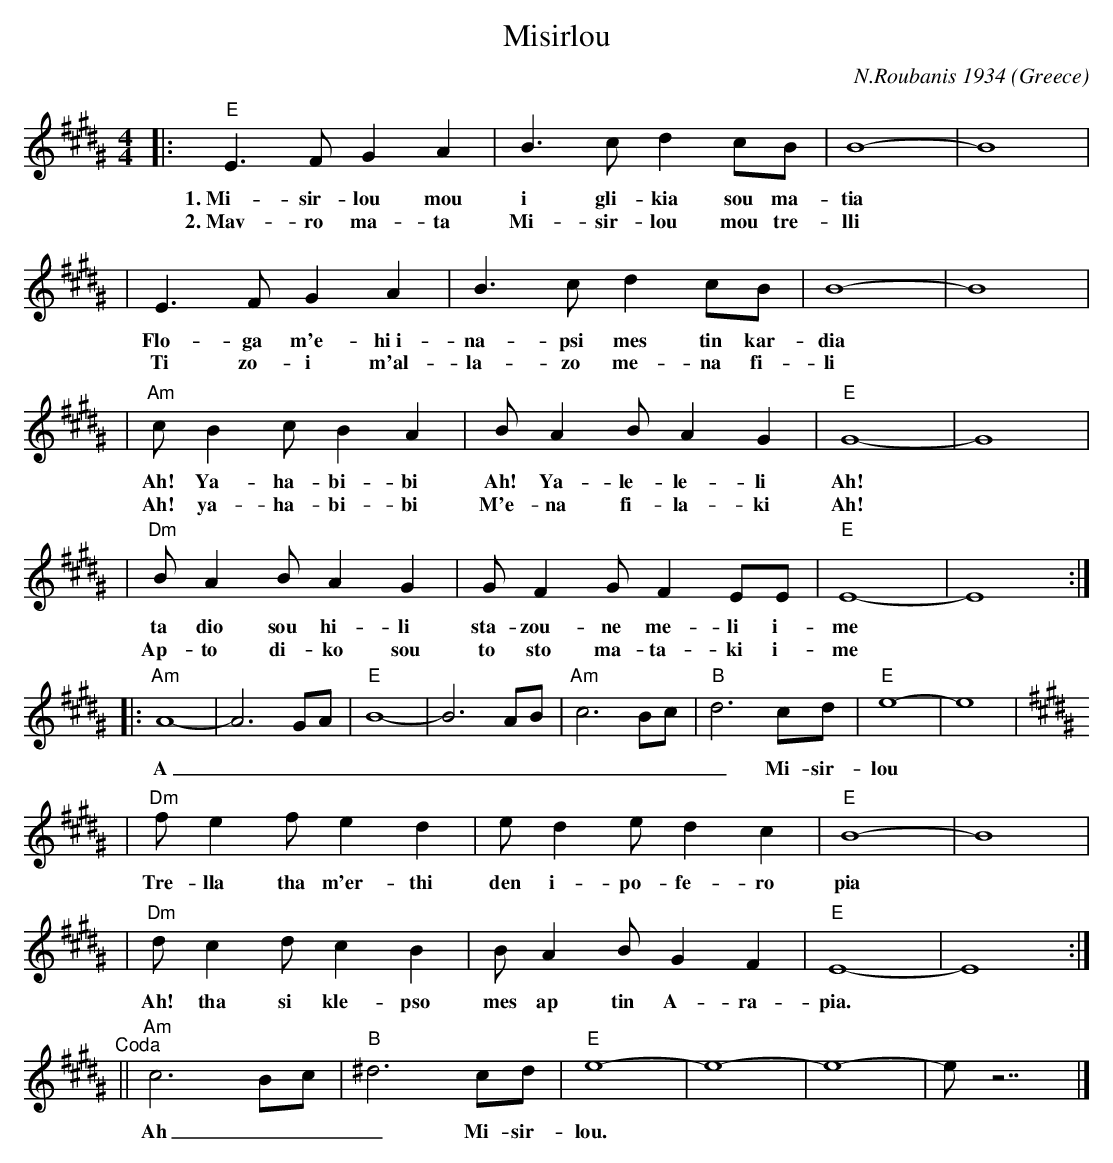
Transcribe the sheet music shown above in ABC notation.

X:1
T: Misirlou
C: N.Roubanis 1934
O: Greece
M: 4/4
L: 1/8
K: E^d^G
|: "E"E3 F G2 A2 | B3c d2cB | B8- | B8 |
w: 1.~Mi-sir-lou mou i gli-kia sou ma-tia
w: 2.~Mav-ro ma-ta Mi-sir-lou mou tre-lli
| E3F G2A2 | B3c d2cB | B8- | B8 |
w: Flo-ga m'e-hi~i-na-psi mes tin kar-dia
w: Ti zo-i m'al-la-zo me-na fi-li
| "Am"cB2c B2A2 | BA2B A2G2 | "E"G8- | G8 |
w: Ah! Ya-ha-bi-bi Ah! Ya-le-le-li Ah!
w: Ah! ya-ha-bi-bi M'e-na fi-la-ki Ah!
| "Dm"BA2B A2G2 | GF2G F2EE | "E"E8- | E8 :|
w: ta dio sou hi-li sta-zou-ne me-li i-me
w: Ap-to di-ko sou to sto ma-ta-ki i-me
|: "Am"A8- | A6 GA | "E"B8- | B6 AB | "Am"c6 Bc | "B"d6 cd | "E"e8- | e8 | [K:E^G]
w: A___________ Mi-sir-lou
| "Dm"f e2 f e2 d2 | e d2 e d2 c2 | "E"B8- | B8 |
w: Tre-lla tha m'er-thi den i-po-fe-ro pia
| "Dm"d c2 d c2 B2 | B A2 B G2 F2 | "E"E8- | E8 :|
w: Ah! tha si kle-pso mes ap tin A-ra-pia.
"^Coda"\
|| "Am"c6 Bc | "B"^d6 cd | "E"e8- | e8- | e8- | e z7 |]
w: Ah___ Mi-sir-lou.
